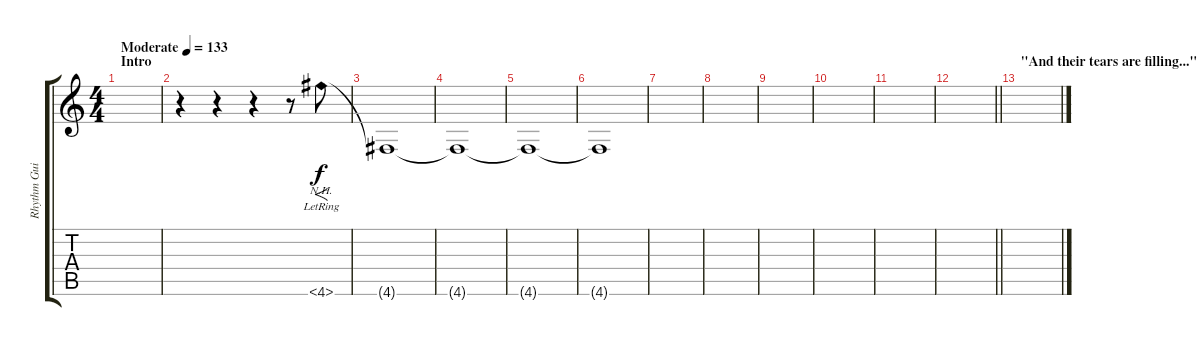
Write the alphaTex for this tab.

\track ("Rhythm Guitar" "Rhythm Gui") {instrument distortionguitar}
\staff {score tabs}
\tuning (E4 B3 G3 D3 A2 D2) {hide}
\ts (4 4)
\section ("" "Intro")
\tempo (133 "Moderate")
\clef g2
\ks c
|
r.4 r.4 r.4 r.8 4.6{nh lr}.8{f} |
4.6{t}.1 |
4.6{t}.1 |
4.6{t}.1 |
4.6{t}.1 |
|
|
|
|
|
\barLineRight lightlight
|
\section ("" "\"And their tears are filling...\"")
